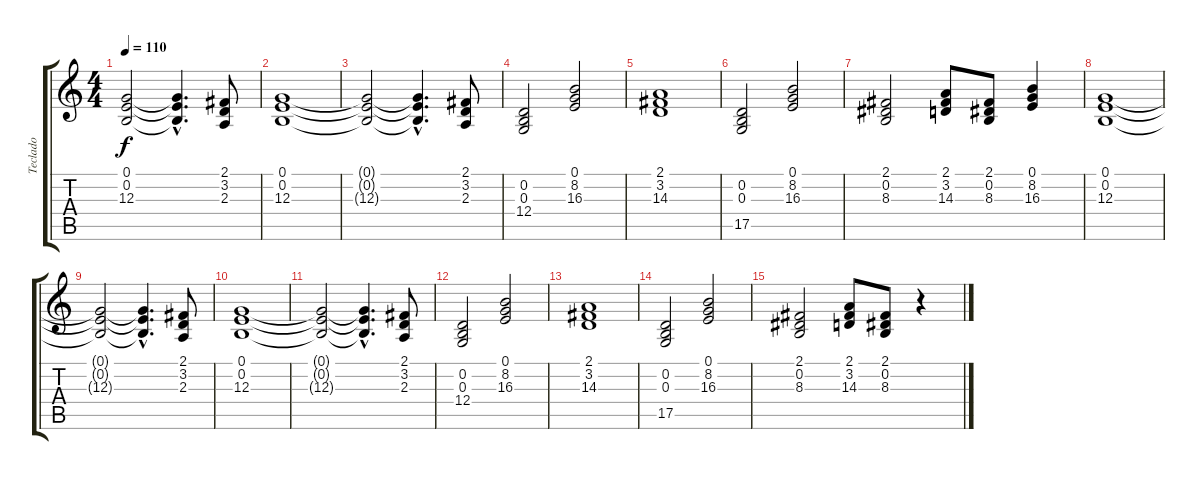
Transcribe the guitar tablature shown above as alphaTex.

\track ("Teclado" "Teclado") {instrument rockorgan}
\staff {score tabs}
\tuning (E4 B3 G3 D3 A2 E2) {hide}
\ts (4 4)
\tempo 110
\clef g2
\ks c
(0.1{t} 0.2{t} 12.3{t}).2{dy f} (0.1{hac t} 0.2{hac t} 12.3{hac t}).4{d} (2.1 3.2 2.3).8 |
(0.1 0.2 12.3).1 |
(0.1{t} 0.2{t} 12.3{t}).2 (0.1{hac t} 0.2{hac t} 12.3{hac t}).4{d} (2.1 3.2 2.3).8 |
(0.2 0.3 12.4).2 (0.1 8.2 16.3).2 |
(2.1 3.2 14.3).1 |
(0.2 0.3 17.5).2 (0.1 8.2 16.3).2 |
(2.1 0.2 8.3).2 (2.1 3.2 14.3).8 (2.1 0.2 8.3).8 (0.1 8.2 16.3).4 |
(0.1 0.2 12.3).1{volume 9 instrument choiraahs} |
(0.1{t} 0.2{t} 12.3{t}).2 (0.1{hac t} 0.2{hac t} 12.3{hac t}).4{d} (2.1 3.2 2.3).8 |
(0.1 0.2 12.3).1 |
(0.1{t} 0.2{t} 12.3{t}).2 (0.1{hac t} 0.2{hac t} 12.3{hac t}).4{d} (2.1 3.2 2.3).8 |
(0.2 0.3 12.4).2 (0.1 8.2 16.3).2 |
(2.1 3.2 14.3).1 |
(0.2 0.3 17.5).2 (0.1 8.2 16.3).2 |
(2.1 0.2 8.3).2 (2.1 3.2 14.3).8 (2.1 0.2 8.3).8 r.4
